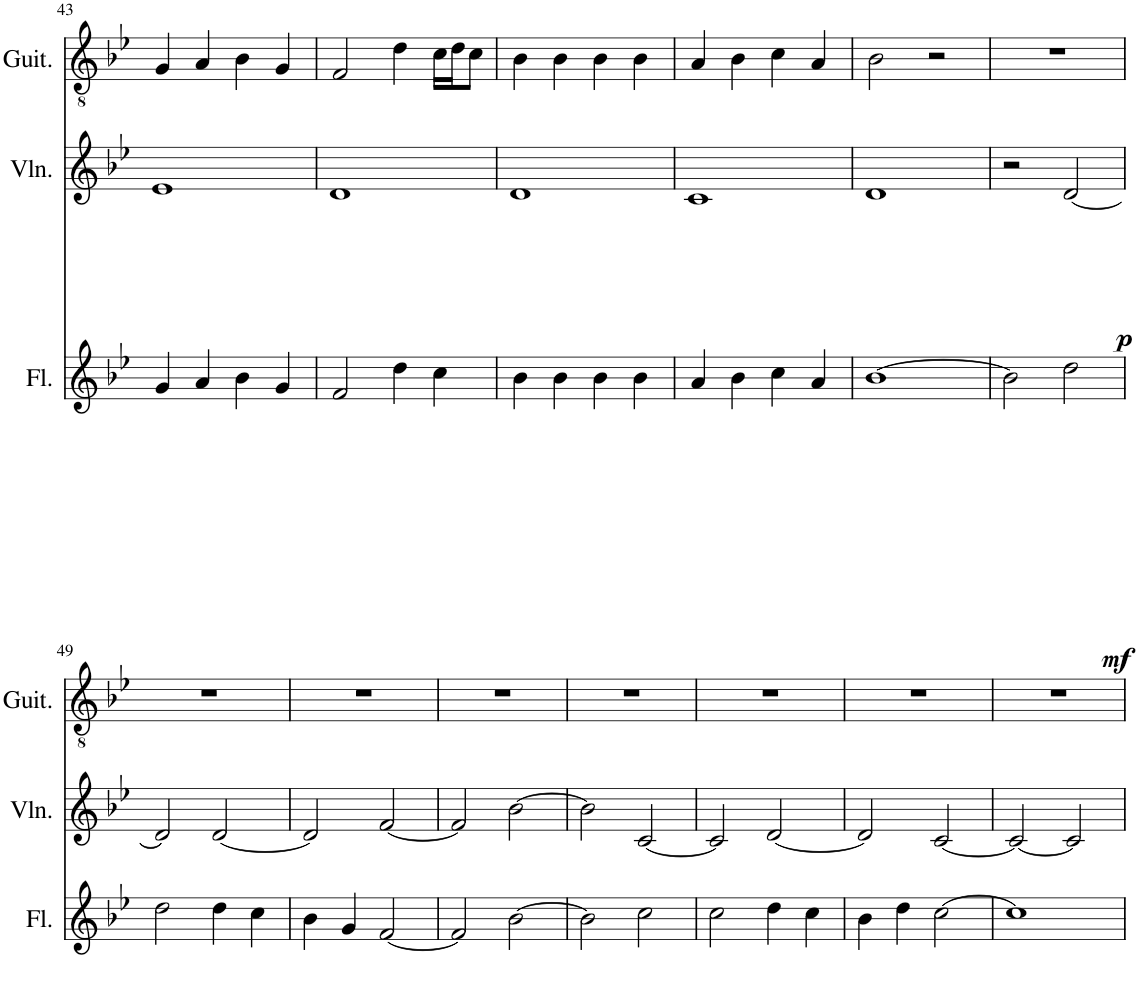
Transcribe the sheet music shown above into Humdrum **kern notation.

**kern	**dynam	**kern	**dynam	**kern
*part3	*part3	*part2	*part2	*part1
*staff3	*staff3	*staff2	*staff2	*staff1
*I"Flute	*	*I"Violin	*	*I"Guitar
*I'Fl.	*	*I'Vln.	*	*I'Guit.
!!LO:PB:g=z
*clefG2	*	*clefG2	*	*clefGv2
*k[b-e-]	*	*k[b-e-]	*	*k[b-e-]
*M4/4	*	*M4/4	*	*M4/4
=43	=43	=43	=43	=43
4g/	.	1e-	.	4G/
4a/	.	.	.	4A/
4b-\	.	.	.	4B-\
4g/	.	.	.	4G/
=44	=44	=44	=44	=44
2f/	.	1d	.	2F/
4dd\	.	.	.	4d\
4cc\	.	.	.	16c\LL
.	.	.	.	16d\J
.	.	.	.	8c\J
=45	=45	=45	=45	=45
4b-\	.	1d	.	4B-\
4b-\	.	.	.	4B-\
4b-\	.	.	.	4B-\
4b-\	.	.	.	4B-\
=46	=46	=46	=46	=46
4a/	.	1c	.	4A/
4b-\	.	.	.	4B-\
4cc\	.	.	.	4c\
4a/	.	.	.	4A/
=47	=47	=47	=47	=47
[1b-	.	1d	.	2B-\
.	.	.	.	2r
=48	=48	=48	=48	=48
2b-\]	.	2r	.	1r
!	!LO:DY:b	!	!LO:DY:b	!
2dd\	mf	[2d/	p	.
!!LO:LB:g=z
=49	=49	=49	=49	=49
2dd\	.	2d/]	.	1r
4dd\	.	[2d/	.	.
4cc\	.	.	.	.
=50	=50	=50	=50	=50
4b-\	.	2d/]	.	1r
4g/	.	.	.	.
[2f/	.	[2f/	.	.
=51	=51	=51	=51	=51
2f/]	.	2f/]	.	1r
[2b-\	.	[2b-\	.	.
=52	=52	=52	=52	=52
2b-\]	.	2b-\]	.	1r
2cc\	.	[2c/	.	.
=53	=53	=53	=53	=53
2cc\	.	2c/]	.	1r
4dd\	.	[2d/	.	.
4cc\	.	.	.	.
=54	=54	=54	=54	=54
4b-\	.	2d/]	.	1r
4dd\	.	.	.	.
[2cc\	.	[2c/	.	.
=55	=55	=55	=55	=55
1cc]	.	2c/_	.	1r
.	.	2c/]	.	.
=	=	=	=	=
*-	*-	*-	*-	*-
